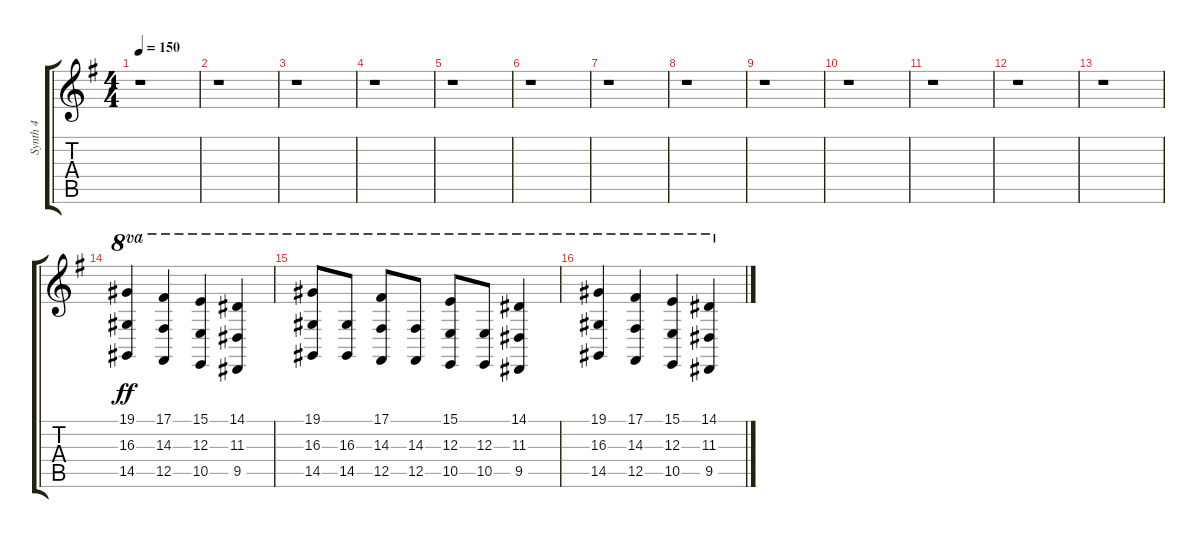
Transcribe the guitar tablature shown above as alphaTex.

\track ("Synth 4" "Synth 4") {instrument reedorgan}
\staff {score tabs}
\tuning (Db4 Ab3 E3 B2 Gb2 Db2) {hide}
\ts (4 4)
\tempo 150
\clef g2
\ks g
r.1{dy ff} |
r.1 |
r.1 |
r.1 |
r.1 |
r.1 |
r.1 |
r.1 |
r.1 |
r.1 |
r.1 |
r.1 |
r.1 |
(19.1 16.3 14.5).4{ot 8va} (17.1 14.3 12.5).4{ot 8va} (15.1 12.3 10.5).4{ot 8va} (14.1 11.3 9.5).4{ot 8va} |
(19.1 16.3 14.5).8{ot 8va} (16.3 14.5).8{ot 8va} (17.1 14.3 12.5).8{ot 8va} (14.3 12.5).8{ot 8va} (15.1 12.3 10.5).8{ot 8va} (12.3 10.5).8{ot 8va} (14.1 11.3 9.5).4{ot 8va} |
(19.1 16.3 14.5).4{ot 8va} (17.1 14.3 12.5).4{ot 8va} (15.1 12.3 10.5).4{ot 8va} (14.1 11.3 9.5).4{ot 8va}
